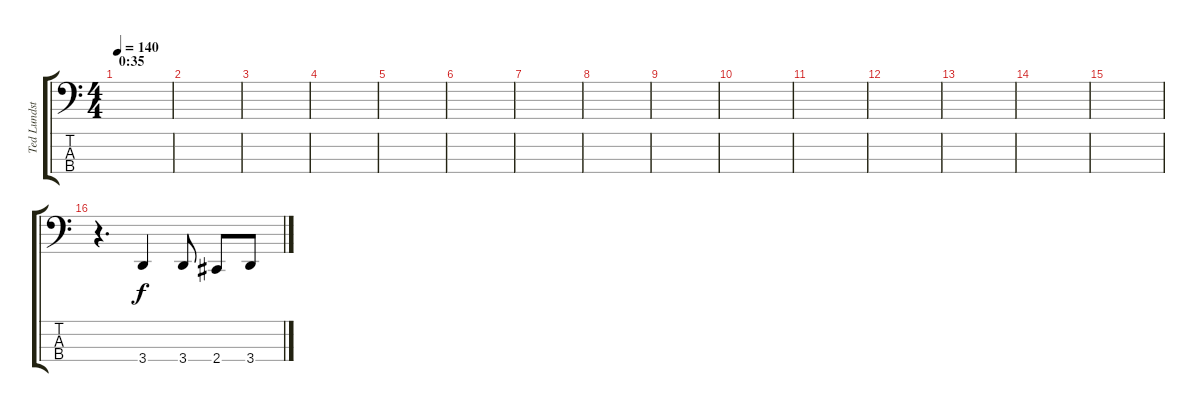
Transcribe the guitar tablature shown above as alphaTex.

\track ("Ted Lundström" "Ted Lundst") {instrument electricbasspick}
\staff {score tabs}
\tuning (D2 A1 E1 B0) {hide}
\ts (4 4)
\section ("" "0:35")
\tempo 140
\clef f4
\ks c
|
|
|
|
|
|
|
|
|
|
|
|
|
|
|
r.4{d} 3.4.4 3.4.8 2.4.8 3.4.8
